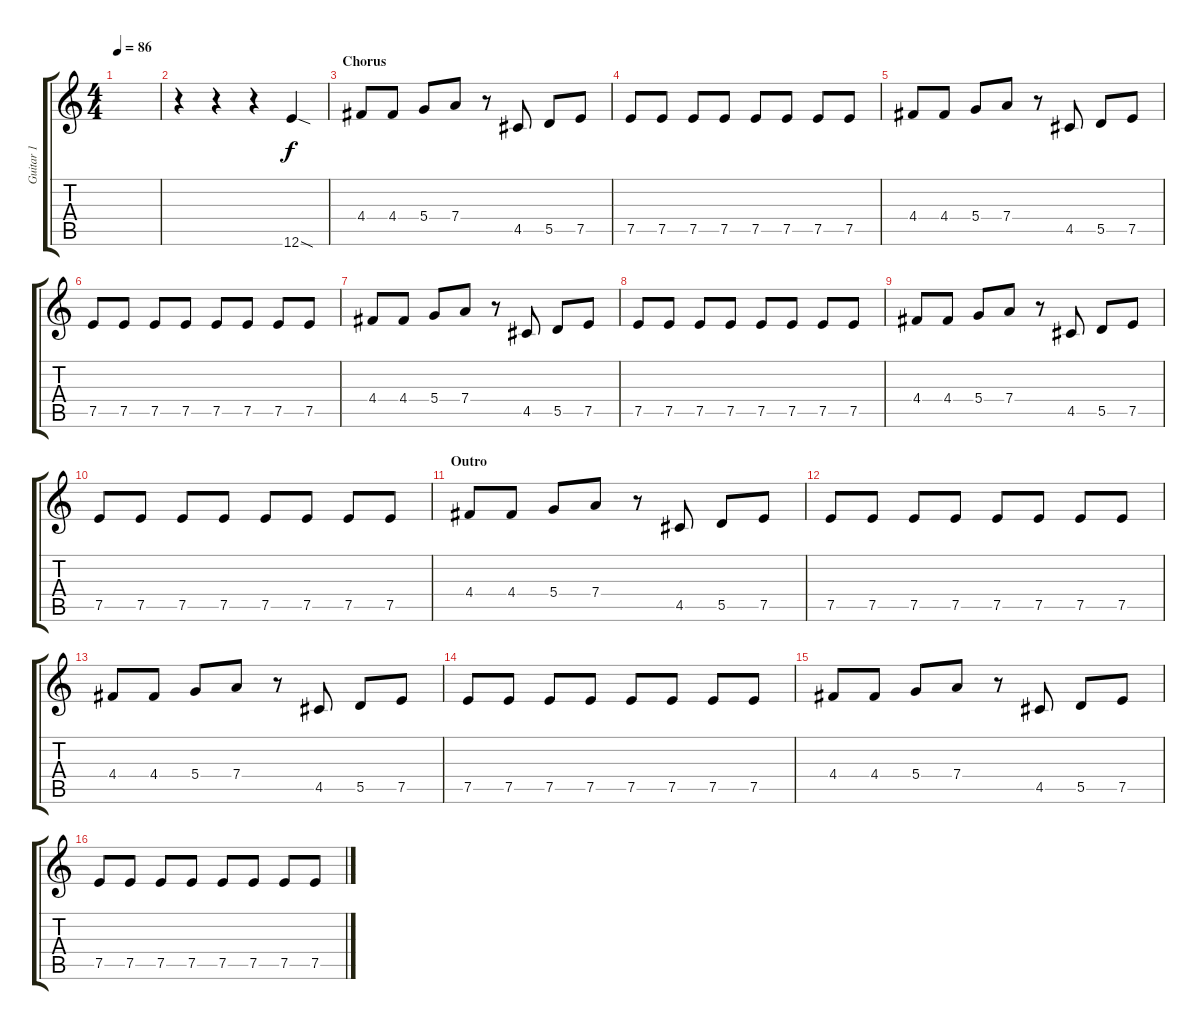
\track ("Guitar 1" "Guitar 1") {instrument distortionguitar}
\staff {score tabs}
\tuning (E4 B3 G3 D3 A2 E2) {hide}
\ts (4 4)
\tempo 86
\clef g2
\ks c
|
r.4 r.4 r.4 12.6{sod}.4 |
\section ("" "Chorus")
4.4.8 4.4.8 5.4.8 7.4.8 r.8 4.5.8 5.5.8 7.5.8 |
7.5.8 7.5.8 7.5.8 7.5.8 7.5.8 7.5.8 7.5.8 7.5.8 |
4.4.8 4.4.8 5.4.8 7.4.8 r.8 4.5.8 5.5.8 7.5.8 |
7.5.8 7.5.8 7.5.8 7.5.8 7.5.8 7.5.8 7.5.8 7.5.8 |
4.4.8 4.4.8 5.4.8 7.4.8 r.8 4.5.8 5.5.8 7.5.8 |
7.5.8 7.5.8 7.5.8 7.5.8 7.5.8 7.5.8 7.5.8 7.5.8 |
4.4.8 4.4.8 5.4.8 7.4.8 r.8 4.5.8 5.5.8 7.5.8 |
7.5.8 7.5.8 7.5.8 7.5.8 7.5.8 7.5.8 7.5.8 7.5.8 |
\section ("" "Outro")
4.4.8 4.4.8 5.4.8 7.4.8 r.8 4.5.8 5.5.8 7.5.8 |
7.5.8 7.5.8 7.5.8 7.5.8 7.5.8 7.5.8 7.5.8 7.5.8 |
4.4.8 4.4.8 5.4.8 7.4.8 r.8 4.5.8 5.5.8 7.5.8 |
7.5.8 7.5.8 7.5.8 7.5.8 7.5.8 7.5.8 7.5.8 7.5.8 |
4.4.8 4.4.8 5.4.8 7.4.8 r.8 4.5.8 5.5.8 7.5.8 |
7.5.8 7.5.8 7.5.8 7.5.8 7.5.8 7.5.8 7.5.8 7.5.8
